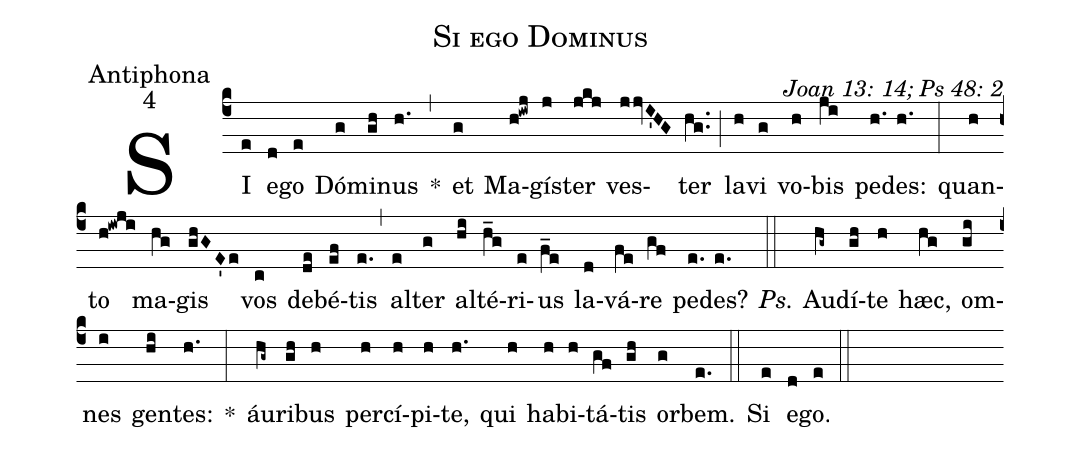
name: Si ego Dominus;
office-part: Antiphona;
mode: 4;
commentary: Joan 13: 14; Ps 48: 2;
%%
(c4) SI(e) e(d)go(e) Dó(g)mi(gh)nus(h.) *(,)
et(g) Ma(h!iwj)gís(j)ter(jkj) ves(jjvI'HG)ter(hg..) (;) la(h)vi(g) vo(h)bis(ji) pe(h.)des:(h.) (:)
quan(h)to(h!iwji) ma(hg)gis(ghGE'e) vos(c) de(de)bé(ef)tis(e.) (,) al(e)ter(g) al(hi)té(h_g)ri(e)us(f_e) la(d)vá(fe)re(gf) pe(e.)des?(e.) (::)
<i>Ps.</i> Au(hg~)dí(gh)te(h) hæc,(hg) om(gi)nes(i) gen(hi)tes:(h.) *(:)
áu(hg~)ri(gh)bus(h) per(h)cí(h)pi(h)te,(h.) qui(h) ha(h)bi(h)tá(gf)tis(gh) or(g)bem.(e.) (::)
Si(e) e(d)go.(e) (::)
